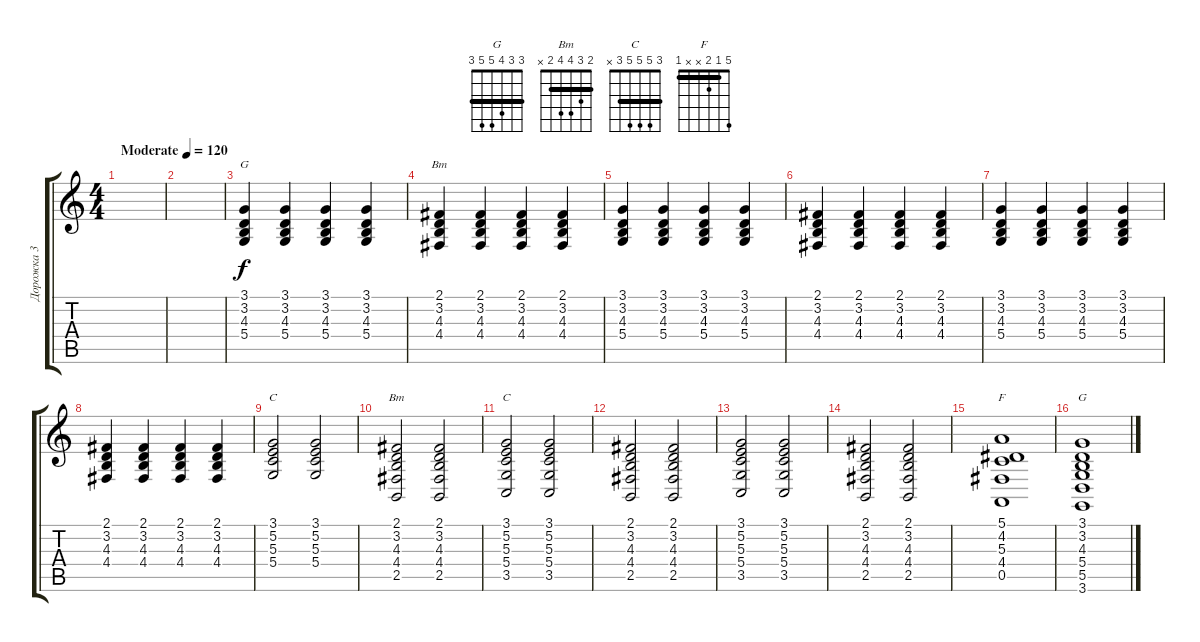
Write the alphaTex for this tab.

\track ("Дорожка 3" "Дорожка 3") {instrument acousticgrandpiano}
\staff {score tabs}
\tuning (E4 B3 G3 D3 A2 E2) {hide}
\chord ("G" 3 3 4 5 x x) {barre 3}
\chord ("Bm" 2 3 4 4 x x) {barre 2}
\chord ("C" 3 5 5 5 x x) {barre 3}
\chord ("Bm" 2 3 4 4 2 x) {barre 2}
\chord ("C" 3 5 5 5 3 x) {barre 3}
\chord ("F" 5 1 2 x x 1) {barre 1}
\chord ("G" 3 3 4 5 5 3) {barre 3}
\ts (4 4)
\tempo (120 "Moderate")
\clef g2
\ks c
|
|
(3.1 3.2 4.3 5.4).4{ch "G"} (3.1 3.2 4.3 5.4).4 (3.1 3.2 4.3 5.4).4 (3.1 3.2 4.3 5.4).4 |
(2.1 3.2 4.3 4.4).4{ch "Bm"} (2.1 3.2 4.3 4.4).4 (2.1 3.2 4.3 4.4).4 (2.1 3.2 4.3 4.4).4 |
(3.1 3.2 4.3 5.4).4 (3.1 3.2 4.3 5.4).4 (3.1 3.2 4.3 5.4).4 (3.1 3.2 4.3 5.4).4 |
(2.1 3.2 4.3 4.4).4 (2.1 3.2 4.3 4.4).4 (2.1 3.2 4.3 4.4).4 (2.1 3.2 4.3 4.4).4 |
(3.1 3.2 4.3 5.4).4 (3.1 3.2 4.3 5.4).4 (3.1 3.2 4.3 5.4).4 (3.1 3.2 4.3 5.4).4 |
(2.1 3.2 4.3 4.4).4 (2.1 3.2 4.3 4.4).4 (2.1 3.2 4.3 4.4).4 (2.1 3.2 4.3 4.4).4 |
(3.1 5.2 5.3 5.4).2{ch "C"} (3.1 5.2 5.3 5.4).2 |
(2.1 3.2 4.3 4.4 2.5).2{ch "Bm"} (2.1 3.2 4.3 4.4 2.5).2 |
(3.1 5.2 5.3 5.4 3.5).2{ch "C"} (3.1 5.2 5.3 5.4 3.5).2 |
(2.1 3.2 4.3 4.4 2.5).2 (2.1 3.2 4.3 4.4 2.5).2 |
(3.1 5.2 5.3 5.4 3.5).2 (3.1 5.2 5.3 5.4 3.5).2 |
(2.1 3.2 4.3 4.4 2.5).2 (2.1 3.2 4.3 4.4 2.5).2 |
(5.1 4.2 5.3 4.4 0.5).1{ch "F"} |
(3.1 3.2 4.3 5.4 5.5 3.6).1{ch "G"}
